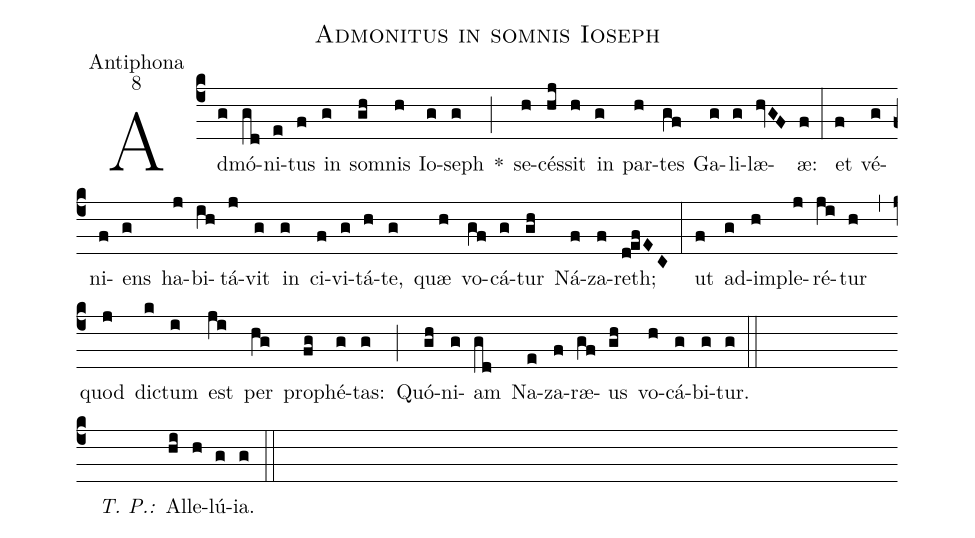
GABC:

name:Admonitus in somnis Ioseph;
office-part:Antiphona;
mode:8;
%%
(c4) Ad(g)mó(gd)ni(e)tus(f) in(g) so(gh)mnis(h) Io(g)seph(g) *(;) se(h)cés(hj)sit(h) in(g) par(h)tes(gf) Ga(g)li(g)læ(hvGF)æ:(f) (:)
et(f) vé(g)ni(f)ens(g) ha(j)bi(ih)tá(j)vit(g) in(g) ci(f)vi(g)tá(h)te,(g) quæ(h) vo(gf)cá(g)tur(gh) Ná(f)za(f)reth;(d!efEC) (:) ut(f) ad(g)im(h)ple(j)ré(ji)tur(h) (,)
quod(j) di(k)ctum(i) est(ji) per(hg) pro(fg)phé(g)tas:(g) (;)
Quó(gh)ni(g)am(gd) Na(e)za(f)ræ(gf)us(gh) vo(h)cá(g)bi(g)tur.(g) (::Z-) <i>T. P.:</i>() Al(hi)le(h)lú(g)ia.(g) (::)
